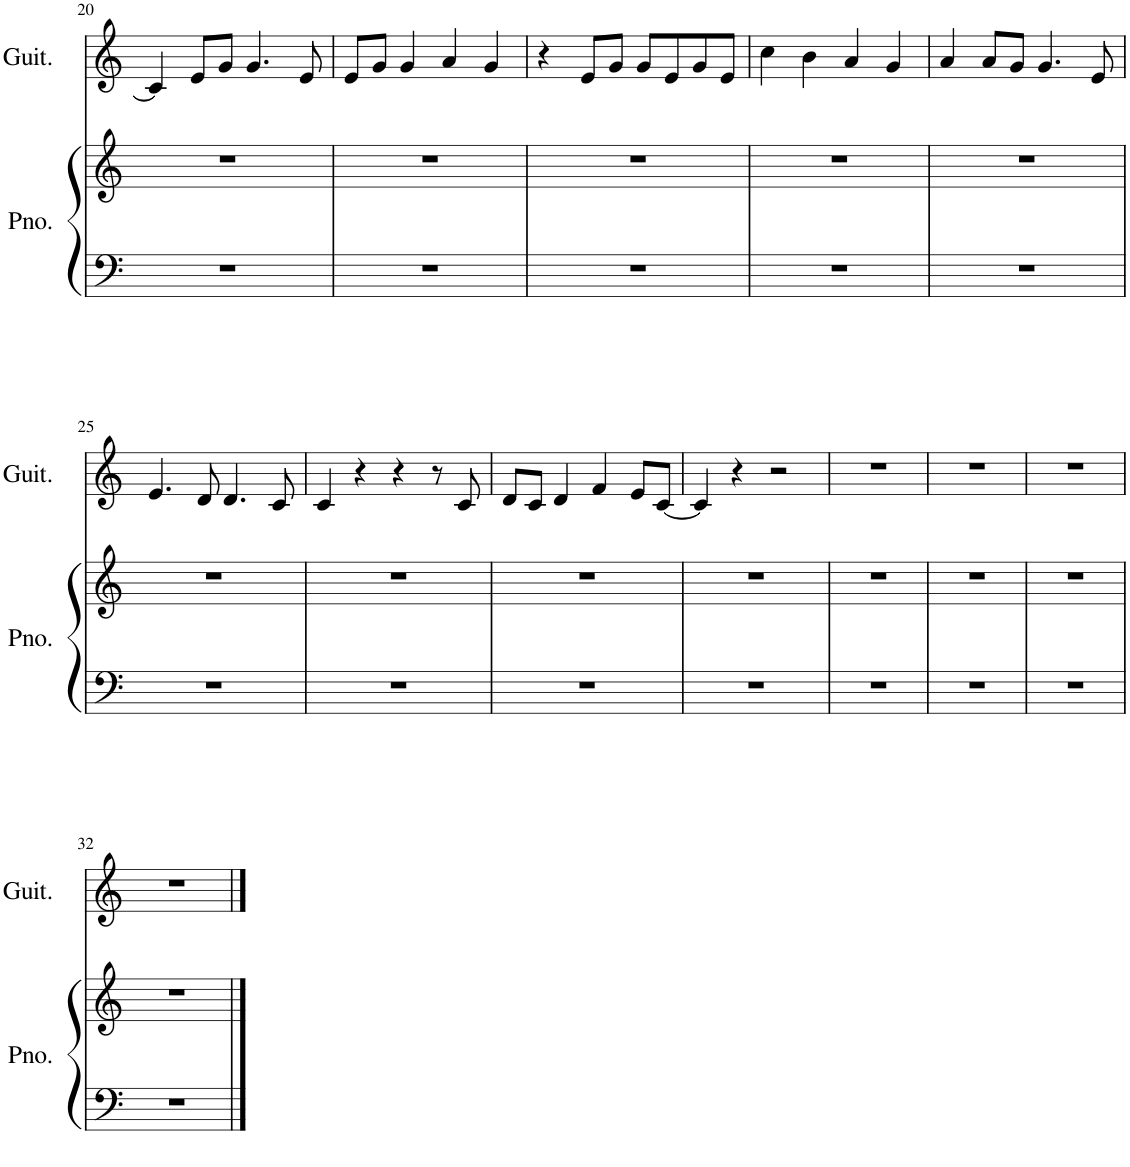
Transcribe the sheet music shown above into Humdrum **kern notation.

**kern	**kern	**kern
*part2	*part2	*part1
*staff3	*staff2	*staff1
*I"Piano	*	*I"Acoustic Guitar
*I'Pno.	*	*I'Guit.
!!LO:PB:g=z
*clefF4	*clefG2	*clefG2
*k[]	*k[]	*k[]
*M4/4	*M4/4	*M4/4
=20	=20	=20
1r	1r	4c/]
.	.	8e/L
.	.	8g/J
.	.	4.g/
.	.	8e/
=21	=21	=21
1r	1r	8e/L
.	.	8g/J
.	.	4g/
.	.	4a/
.	.	4g/
=22	=22	=22
1r	1r	4r
.	.	8e/L
.	.	8g/J
.	.	8g/L
.	.	8e/
.	.	8g/
.	.	8e/J
=23	=23	=23
1r	1r	4cc\
.	.	4b\
.	.	4a/
.	.	4g/
=24	=24	=24
1r	1r	4a/
.	.	8a/L
.	.	8g/J
.	.	4.g/
.	.	8e/
!!LO:LB:g=z
=25	=25	=25
1r	1r	4.e/
.	.	8d/
.	.	4.d/
.	.	8c/
=26	=26	=26
1r	1r	4c/
.	.	4r
.	.	4r
.	.	8r
.	.	8c/
=27	=27	=27
1r	1r	8d/L
.	.	8c/J
.	.	4d/
.	.	4f/
.	.	8e/L
.	.	[8c/J
=28	=28	=28
1r	1r	4c/]
.	.	4r
.	.	2r
=29	=29	=29
1r	1r	1r
=30	=30	=30
1r	1r	1r
=31	=31	=31
1r	1r	1r
!!LO:LB:g=z
=32	=32	=32
1r	1r	1r
==	==	==
*-	*-	*-
